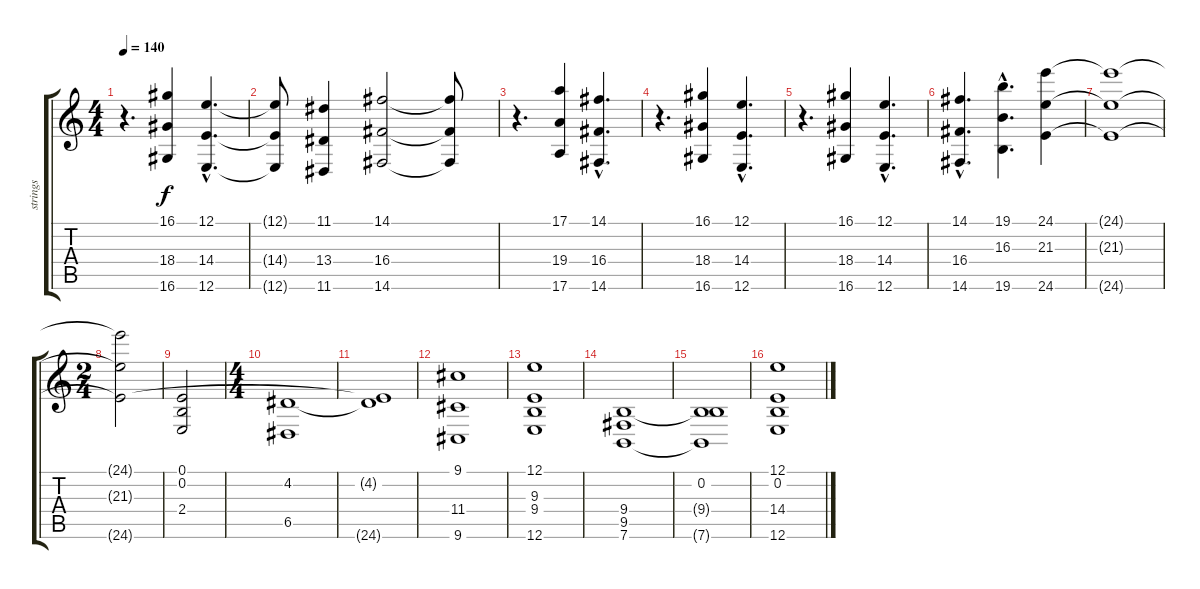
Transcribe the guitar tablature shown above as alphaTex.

\track ("strings" "strings") {instrument synthstrings2}
\staff {score tabs}
\tuning (E4 B3 G3 D3 A2 E2) {hide}
\ts (4 4)
\tempo 140
\clef g2
\ks c
r.4{d dy f} (16.1 18.4 16.6).4 (12.1{hac} 14.4{hac} 12.6{hac}).4{d} |
(12.1{t} 14.4{t} 12.6{t}).8 (11.1 13.4 11.6).4 (14.1 16.4 14.6).2 (14.1{t} 16.4{t} 14.6{t}).8 |
r.4{d} (17.1 19.4 17.6).4 (14.1{hac} 16.4{hac} 14.6{hac}).4{d} |
r.4{d} (16.1 18.4 16.6).4 (12.1{hac} 14.4{hac} 12.6{hac}).4{d} |
r.4{d} (16.1 18.4 16.6).4 (12.1{hac} 14.4{hac} 12.6{hac}).4{d} |
(14.1{hac} 16.4{hac} 14.6{hac}).4{d} (19.1{hac} 16.3{hac} 19.6{hac}).4{d} (24.1 21.3 24.6).4 |
(24.1{t} 21.3{t} 24.6{t}).1 |
\ts (2 4)
(24.1{t} 21.3{t} 24.6{t}).2 |
(0.1 0.2 2.4).2 |
\ts (4 4)
(4.2 6.5).1 |
(4.2{t} 24.6{t}).1 |
(9.1 11.4 9.6).1 |
(12.1 9.3 9.4 12.6).1 |
(9.4 9.5 7.6).1 |
(0.2 9.4{t} 7.6{t}).1 |
(12.1 0.2 14.4 12.6).1
